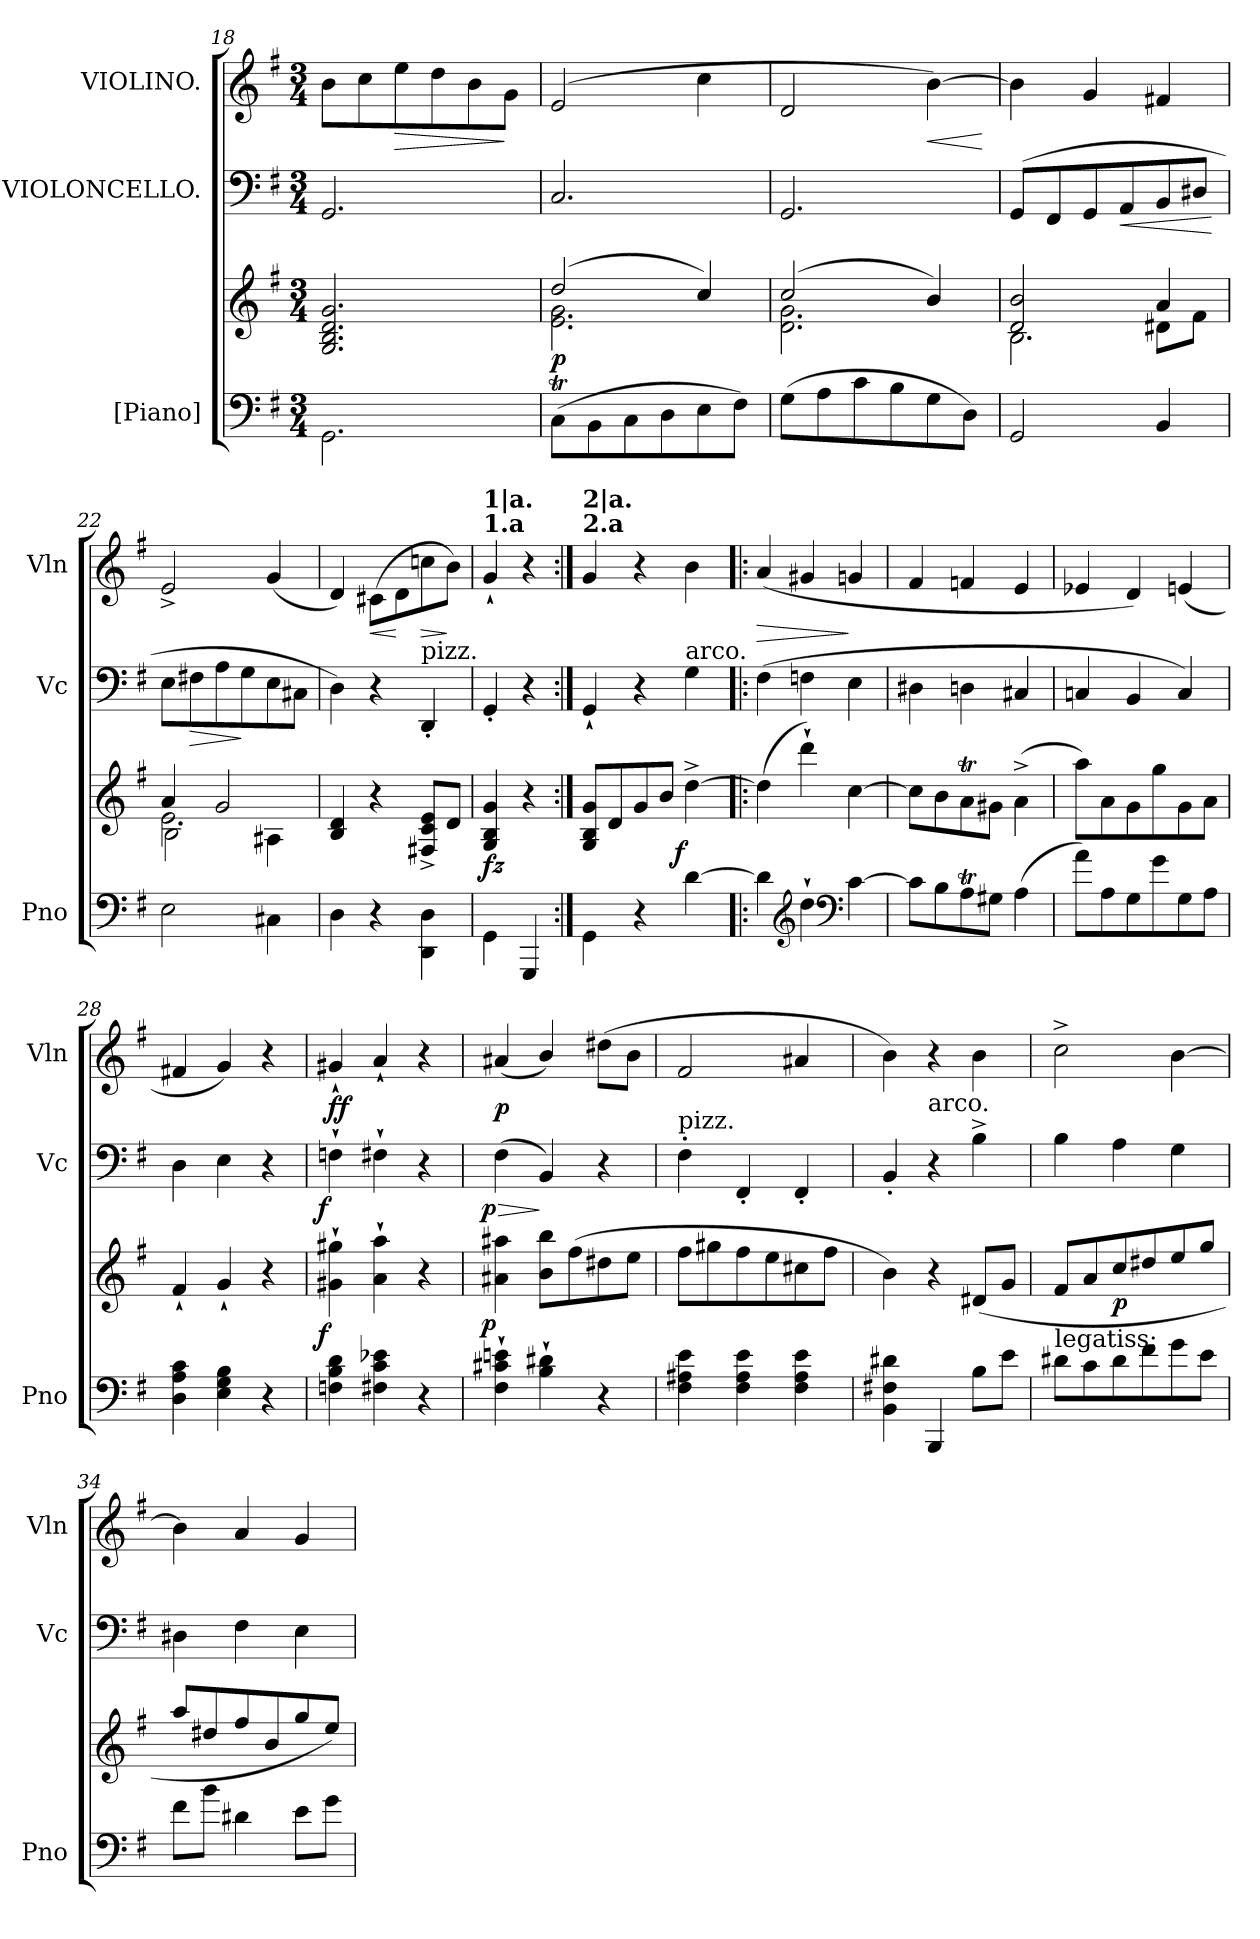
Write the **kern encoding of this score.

**kern	**kern	**dynam	**kern	**dynam	**kern	**dynam
*part3	*part3	*part3	*part2	*part2	*part1	*part1
*staff4	*staff3	*staff3/4	*staff2	*staff2	*staff1	*staff1
*I"[Piano]	*	*	*I"VIOLONCELLO.	*	*I"VIOLINO.	*
*I'Pno	*	*	*I'Vc	*	*I'Vln	*
*clefF4	*clefG2	*	*clefF4	*	*clefG2	*
*k[f#]	*k[f#]	*	*k[f#]	*	*k[f#]	*
*G:	*G:	*	*G:	*	*G:	*
*M3/4	*M3/4	*	*M3/4	*	*M3/4	*
=18	=18	=18	=18	=18	=18	=18
2.GG\	2.G/ 2.B/ 2.d/ 2.g/	.	2.GG	.	8bL	.
.	.	.	.	.	8cc	.
!	!	!	!	!	!	!LO:HP:b
.	.	.	.	.	8ee	>
.	.	.	.	.	8dd	.
.	.	.	.	.	8b	.
.	.	.	.	.	8gJ	]
=19	=19	=19	=19	=19	=19	=19
*	*^	*	*	*	*	*
(<8CTL	(>2dd	2.e 2.g	p	2.C	.	(>2e	.
8BB	.	.	.	.	.	.	.
8C	.	.	.	.	.	.	.
8D	.	.	.	.	.	.	.
8E	4cc)	.	.	.	.	4cc	.
8F#J)	.	.	.	.	.	.	.
=20	=20	=20	=20	=20	=20	=20	=20
(8GL	(2cc	2.d 2.g	.	2.GG	.	2d	.
8A	.	.	.	.	.	.	.
8c	.	.	.	.	.	.	.
8B	.	.	.	.	.	.	.
!	!	!	!	!	!	!	!LO:HP:b
8G	4b)	.	.	.	.	[4b)	<
8DJ)	.	.	.	.	.	.	.
*	*v	*v	*	*	*	*	*
.	.	.	.	.	.	[
=21	=21	=21	=21	=21	=21	=21
*	*^	*	*	*	*	*
*	*	*^	*	*	*	*	*
2GG	2d 2b	2rDyy	2.B\	.	(>8GGL	.	4b]	.
.	.	.	.	.	8FF#	.	.	.
.	.	.	.	.	8GG	.	4g	.
!	!	!	!	!	!	!LO:HP:b	!	!
.	.	.	.	.	8AA	<	.	.
4BB	4a	8d#XL	.	.	8BB	.	4f#X	.
.	.	8f#J	.	.	8D#XJ	.	.	.
*	*v	*v	*v	*	*	*	*	*
.	.	.	.	[	.	.
=22	=22	=22	=22	=22	=22	=22
*	*^	*	*	*	*	*
*	*	*^	*	*	*	*	*
2E	4a	2.e	2B\	.	8EL	.	2e^<	.
!	!	!	!	!	!	!LO:HP:b	!	!
.	.	.	.	.	8F#X	>	.	.
.	2g	.	.	.	8A	.	.	.
.	.	.	.	.	8G	]	.	.
4C#X\	.	.	4A#X\	.	8E	.	(<4g	.
.	.	.	.	.	8C#XJ	.	.	.
*	*v	*v	*v	*	*	*	*	*
=23	=23	=23	=23	=23	=23	=23
4D	4B 4d	.	4D)	.	4d)	.
!	!	!	!	!	!	!LO:HP:b
4r	4r	.	4r	.	(>8c#X\L	<
.	.	.	.	.	8d	[
!	!	!	!LO:TX:a:t=pizz.	!	!	!
!	!	!	!	!	!	!LO:HP:b
4DD\ 4D\	8F#X^> 8c^> 8e^>L	.	4DD'<	.	8ccn	>
.	8dJ	.	.	.	8bJ)	]
=	=	=	=	=	=	=
!	!	!	!	!	!LO:TX:a:B:t=1.a	!
!	!	!	!	!	!LO:TX:a:B:t=1|a.	!
4GG\	4G/ 4B/ 4g/	fz	4GG'<	.	4g`<	.
4GGG	4r	.	4r	.	4r	.
=24:|!	=24:|!	=24:|!	=24:|!	=24:|!	=24:|!	=24:|!
!	!	!	!	!	!LO:TX:a:B:t=2.a	!
!	!	!	!	!	!LO:TX:a:B:t=2|a.	!
4GG\	8G/ 8B/ 8g/L	.	4GG`<	.	4g	.
.	8d	.	.	.	.	.
4r	8g	.	4r	.	4r	.
.	8bJ	.	.	.	.	.
!	!	!	!LO:TX:a:t=arco.	!	!	!
!	!	!LO:DY:rj	!	!	!	!
[4d	[4dd^<	f	4G	.	4b	.
=25!|:	=25!|:	=25!|:	=25!|:	=25!|:	=25!|:	=25!|:
!	!	!	!	!	!	!LO:HP:b
4d]	(4dd]	.	(>4F#	.	(<4a	>
*clefG2	*	*	*	*	*	*
4dd`>	4ddd`>)	.	4Fn	.	4g#X	.
*clefF4	*	*	*	*	*	*
[4c	[4cc	.	4E	.	4gn	]
=26	=26	=26	=26	=26	=26	=26
8cL]	8cc\L]	.	4D#X	.	4f#	.
8B	8b\	.	.	.	.	.
8AT	8aT\	.	4Dn	.	4fn	.
8G#XJ	8g#X\J	.	.	.	.	.
(>4A	(4a^<\	.	4C#X	.	4e	.
=27	=27	=27	=27	=27	=27	=27
8aL)	8aaL)	.	4Cn	.	4e-X	.
8A	8a	.	.	.	.	.
8G	8g	.	4BB	.	4d)	.
8g	8gg	.	.	.	.	.
8G	8g	.	4C)	.	(<4en	.
8AJ	8aJ	.	.	.	.	.
=28	=28	=28	=28	=28	=28	=28
4D 4A 4c	4f#`<	.	4D	.	4f#X	.
4E 4G 4B	4g`<	.	4E	.	4g)	.
4r	4r	.	4r	.	4r	.
=29	=29	=29	=29	=29	=29	=29
!	!	!LO:DY:rj	!	!LO:DY:rj	!	!
4Fn 4B 4d	4g#X`> 4gg#X`>	f	4Fn`>	f	4g#X`<	ff
4F#X 4c 4e-X	4a`> 4aa`>	.	4F#X`>	.	4a`<	.
4r	4r	.	4r	.	4r	.
=30	=30	=30	=30	=30	=30	=30
!	!	!LO:DY:rj	!	!LO:HP:b	!	!
!	!	!	!	!LO:DY:n=1:rj	!	!
4F#`> 4c#X`> 4en`>	4a#X 4aa#X	p	(>4F#	> p	(<4a#X	p
4B`> 4d#X`>	8b 8bbL	.	4BB)	]	4b/)	.
.	(>8ff#	.	.	.	.	.
4r	8dd#X	.	4r	.	(>8dd#XL	.
.	8eeJ	.	.	.	8bJ	.
=31	=31	=31	=31	=31	=31	=31
!	!	!	!LO:TX:a:t=pizz.	!	!	!
4F# 4A#X 4e	8ff#L	.	4F#'>	.	2f#	.
.	8gg#X	.	.	.	.	.
4F# 4A# 4e	8ff#	.	4FF#'<	.	.	.
.	8ee	.	.	.	.	.
4F# 4A# 4e	8cc#X	.	4FF#'<	.	4a#X	.
.	8ff#J	.	.	.	.	.
=32	=32	=32	=32	=32	=32	=32
4BB 4F#X 4d#X	4b)	.	4BB'<	.	4b)	.
!	!	!	!LO:TX:a:t=arco.	!	!	!
4BBB	4r	.	4r	.	4r	.
8BL	(>8d#XL	.	4B^<	.	4b	.
8eJ	8gJ	.	.	.	.	.
=33	=33	=33	=33	=33	=33	=33
!LO:TX:a:t=legatiss&colon;	!	!	!	!	!	!
8d#XL	8f#L	.	4B	.	2cc^<	.
8c\	8a/	.	.	.	.	.
8d#\	8cc/	p	4A	.	.	.
8f#\	8dd#X/	.	.	.	.	.
8g\	8ee/	.	4G	.	[4b	.
8e\J	8gg/J	.	.	.	.	.
=34	=34	=34	=34	=34	=34	=34
8f#\L	8aa/L	.	4D#X	.	4b]	.
8b\J	8dd#X/	.	.	.	.	.
4d#X\	8ff#	.	4F#	.	4a	.
.	8b	.	.	.	.	.
8e\L	8gg/	.	4E	.	4g	.
8g\J	8ee/J)	.	.	.	.	.
=	=	=	=	=	=	=
*-	*-	*-	*-	*-	*-	*-
